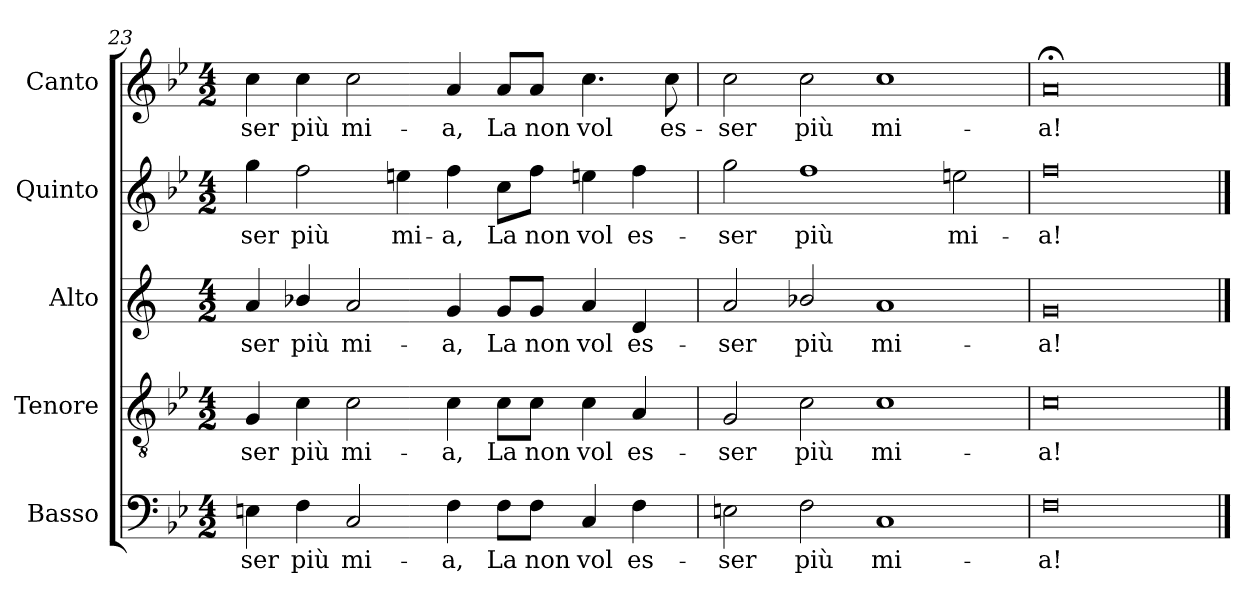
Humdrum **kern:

**kern	**text	**kern	**text	**kern	**text	**kern	**text	**kern	**text
*part5	*part5	*part4	*part4	*part3	*part3	*part2	*part2	*part1	*part1
*staff5	*staff5	*staff4	*staff4	*staff3	*staff3	*staff2	*staff2	*staff1	*staff1
*I"Basso	*	*I"Tenore	*	*I"Alto	*	*I"Quinto	*	*I"Canto	*
*I'B	*	*I'T	*	*I'A	*	*	*	*I'C	*
!!LO:LB:g=z
*clefF4	*	*clefGv2	*	*clefG2	*	*clefG2	*	*clefG2	*
*	*	*	*	*ITrd1c2	*	*	*	*	*
*k[b-e-]	*	*k[b-e-]	*	*k[b-e-]	*	*k[b-e-]	*	*k[b-e-]	*
*B-:	*	*B-:	*	*B-:	*	*B-:	*	*B-:	*
*M4/2	*	*M4/2	*	*M4/2	*	*M4/2	*	*M4/2	*
=23	=23	=23	=23	=23	=23	=23	=23	=23	=23
!	!LO:LY:b	!	!LO:LY:b	!	!LO:LY:b	!	!LO:LY:b	!	!LO:LY:b
4En\	-ser	4G/	-ser	4g/	-ser	4gg\	-ser	4cc\	-ser
!	!LO:LY:b	!	!LO:LY:b	!	!LO:LY:b	!	!LO:LY:b	!	!LO:LY:b
4F\	più	4c\	più	4a-X/	più	2ff\	più	4cc\	più
!	!LO:LY:b	!	!LO:LY:b	!	!LO:LY:b	!	!	!	!LO:LY:b
2C/	mi-	2c\	mi-	2g/	mi-	.	.	2cc\	mi-
!	!	!	!	!	!	!	!LO:LY:b	!	!
.	.	.	.	.	.	4een\	mi-	.	.
!	!LO:LY:b	!	!LO:LY:b	!	!LO:LY:b	!	!LO:LY:b	!	!LO:LY:b
4F\	-a,	4c\	-a,	4f/	-a,	4ff\	-a,	4a/	-a,
!	!LO:LY:b	!	!LO:LY:b	!	!LO:LY:b	!	!LO:LY:b	!	!LO:LY:b
8F\L	La	8c\L	La	8f/L	La	8cc\L	La	8a/L	La
!	!LO:LY:b	!	!LO:LY:b	!	!LO:LY:b	!	!LO:LY:b	!	!LO:LY:b
8F\J	non	8c\J	non	8f/J	non	8ff\J	non	8a/J	non
!	!LO:LY:b	!	!LO:LY:b	!	!LO:LY:b	!	!LO:LY:b	!	!LO:LY:b
4C/	vol	4c\	vol	4g/	vol	4eeni\	vol	4.cc\	vol
!	!LO:LY:b	!	!LO:LY:b	!	!LO:LY:b	!	!LO:LY:b	!	!
4F\	es-	4A/	es-	4c/	es-	4ff\	es-	.	.
!	!	!	!	!	!	!	!	!	!LO:LY:b
.	.	.	.	.	.	.	.	8cc\	es-
=24	=24	=24	=24	=24	=24	=24	=24	=24	=24
!	!LO:LY:b	!	!LO:LY:b	!	!LO:LY:b	!	!LO:LY:b	!	!LO:LY:b
2En\	-ser	2G/	-ser	2g/	-ser	2gg\	-ser	2cc\	-ser
!	!LO:LY:b	!	!LO:LY:b	!	!LO:LY:b	!	!LO:LY:b	!	!LO:LY:b
2F\	più	2c\	più	2a-X/	più	1ff	più	2cc\	più
!	!LO:LY:b	!	!LO:LY:b	!	!LO:LY:b	!	!	!	!LO:LY:b
1C	mi-	1c	mi-	1g	mi-	.	.	1cc	mi-
!	!	!	!	!	!	!	!LO:LY:b	!	!
.	.	.	.	.	.	2een\	mi-	.	.
=25	=25	=25	=25	=25	=25	=25	=25	=25	=25
!	!LO:LY:b	!	!LO:LY:b	!	!LO:LY:b	!	!LO:LY:b	!	!LO:LY:b
0F	-a!	0c	-a!	0f	-a!	0ff	-a!	0a;<	-a!
==	==	==	==	==	==	==	==	==	==
*-	*-	*-	*-	*-	*-	*-	*-	*-	*-
